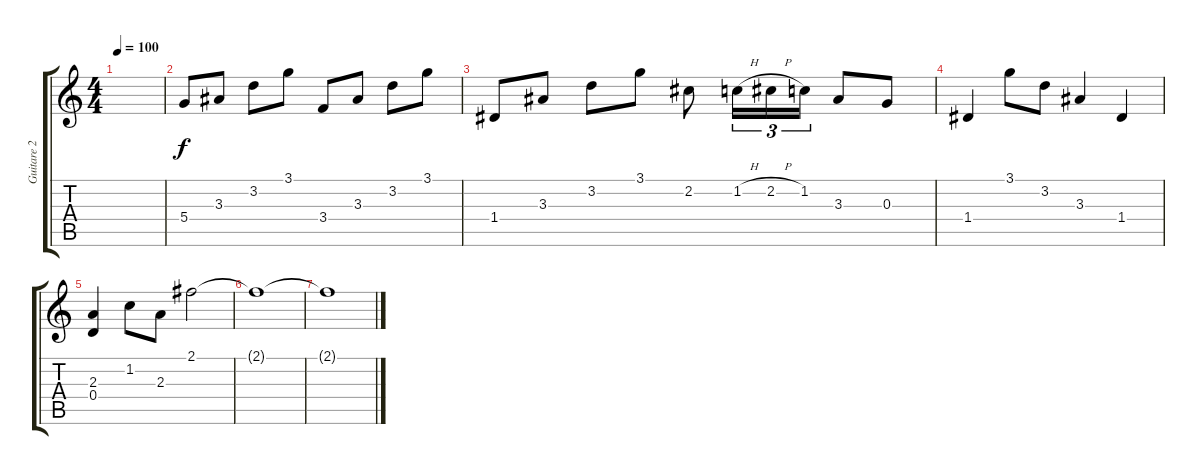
\track ("Guitare 2" "Guitare 2") {instrument electricguitarjazz}
\staff {score tabs}
\tuning (E4 B3 G3 D3 A2 E2) {hide}
\ts (4 4)
\tempo 100
\clef g2
\ks c
|
5.4.8 3.3.8 3.2.8 3.1.8 3.4.8 3.3.8 3.2.8 3.1.8 |
1.4.8 3.3.8 3.2.8 3.1.8 2.2.8 1.2{h}.16{tu (3 2)} 2.2{h}.16{tu (3 2)} 1.2.16{tu (3 2)} 3.3.8 0.3.8 |
1.4.4 3.1.8 3.2.8 3.3.4 1.4.4 |
(2.3 0.4).4 1.2.8 2.3.8 2.1.2 |
2.1{t}.1 |
2.1{t}.1
